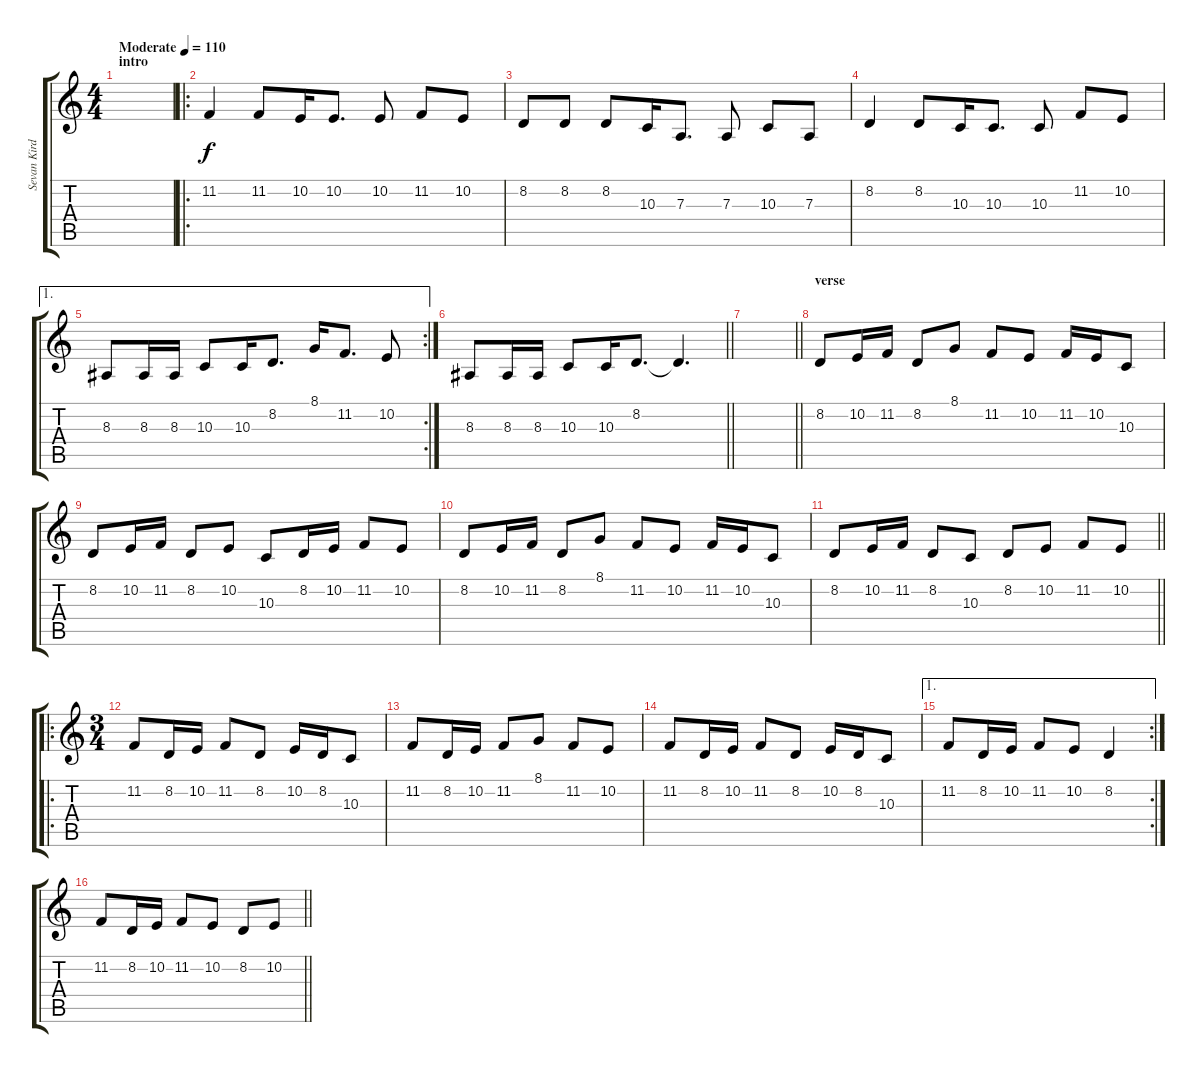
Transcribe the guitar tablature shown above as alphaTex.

\track ("Sevan Kirder" "Sevan Kird") {instrument bagpipe}
\staff {score tabs}
\tuning (B3 Gb3 D3 A2 E2 B1) {hide}
\ts (4 4)
\section ("" "intro")
\tempo (110 "Moderate")
\clef g2
\ks c
|
\ro
11.2.4 11.2.8 10.2.16 10.2.8{d} 10.2.8 11.2.8 10.2.8 |
8.2.8 8.2.8 8.2.8 10.3.16 7.3.8{d} 7.3.8 10.3.8 7.3.8 |
8.2.4 8.2.8 10.3.16 10.3.8{d} 10.3.8 11.2.8 10.2.8 |
\ae 1
\rc 2
8.3.8 8.3.16 8.3.16 10.3.8 10.3.16 8.2.8{d} 8.1.16 11.2.8{d} 10.2.8 |
\barLineRight lightlight
8.3.8 8.3.16 8.3.16 10.3.8 10.3.16 8.2.8{d} 8.2{t}.4{d} |
\section ("" "")
\barLineRight lightlight
|
\section ("" "verse")
8.2.8 10.2.16 11.2.16 8.2.8 8.1.8 11.2.8 10.2.8 11.2.16 10.2.16 10.3.8 |
8.2.8 10.2.16 11.2.16 8.2.8 10.2.8 10.3.8 8.2.16 10.2.16 11.2.8 10.2.8 |
8.2.8 10.2.16 11.2.16 8.2.8 8.1.8 11.2.8 10.2.8 11.2.16 10.2.16 10.3.8 |
\barLineRight lightlight
8.2.8 10.2.16 11.2.16 8.2.8 10.3.8 8.2.8 10.2.8 11.2.8 10.2.8 |
\ro
\ts (3 4)
\section ("" "")
11.2.8 8.2.16 10.2.16 11.2.8 8.2.8 10.2.16 8.2.16 10.3.8 |
11.2.8 8.2.16 10.2.16 11.2.8 8.1.8 11.2.8 10.2.8 |
11.2.8 8.2.16 10.2.16 11.2.8 8.2.8 10.2.16 8.2.16 10.3.8 |
\ae 1
\rc 2
11.2.8 8.2.16 10.2.16 11.2.8 10.2.8 8.2.4 |
\barLineRight lightlight
11.2.8 8.2.16 10.2.16 11.2.8 10.2.8 8.2.8 10.2.8
